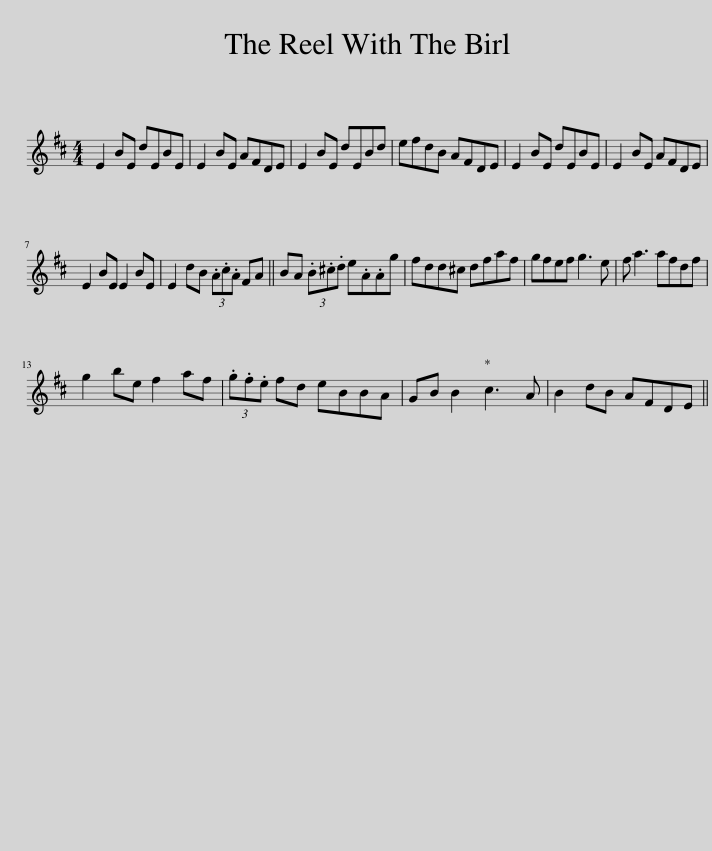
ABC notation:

X:1
L:1/8
M:4/4
I:linebreak $
K:D
V:1 treble
V:1
 E2 BE dEBE | E2 BE AFDE | E2 BE dEBd | efdB AFDE | E2 BE dEBE | %5
 E2 BE AFDE |$ E2 BE E2 BE | E2 dB (3.A.c.A FA || BA (3.B.^c.d e.A.Ag | fdd^c dfaf | %10
 gfef g3 e | f a3 afdf |$ g2 be f2 af | (3.g.f.e fd eBBA | GB B2 c3 A | %15
 B2 dB AFDE || %16
